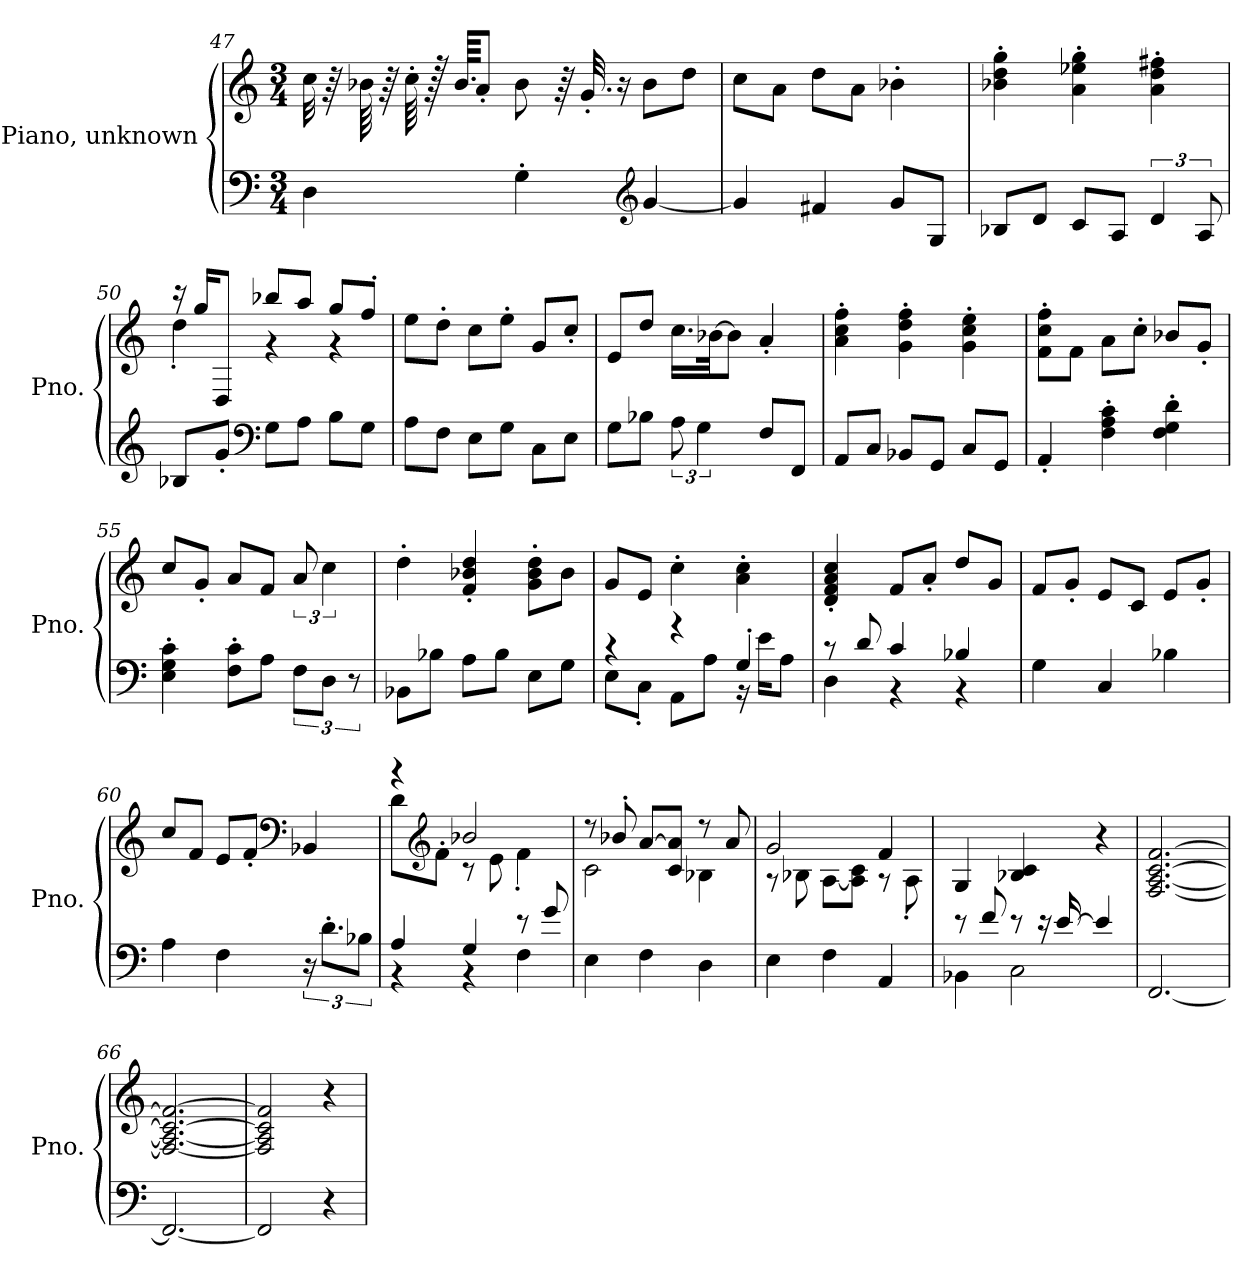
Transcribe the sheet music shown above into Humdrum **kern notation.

**kern	**kern
*part1	*part1
*staff2	*staff1
*I"Piano, unknown	*
*I'Pno.	*
*clefF4	*clefG2
*k[]	*k[]
*M3/4	*M3/4
=47	=47
4D\	32cc\
.	64r
.	64b-X\
.	64r
.	64cc'\
.	128r
.	64.b-/KKKL
.	8a'/J
4G'\	8b-\
.	64r
.	32.g'/
.	16r
*clefG2	*
[4g/	8b-\L
.	8dd\J
=48	=48
4g/]	8cc\L
.	8a\J
4f#X/	8dd\L
.	8a\J
8g/L	4b-X'\
8G/J	.
!!LO:LB:g=z
=49	=49
8B-X/L	4b-X\' 4dd\' 4gg\'
8d/J	.
8c/L	4a\' 4ee-X\' 4gg\'
8A/J	.
6d/	4a\' 4dd\' 4ff#X\'
12A/	.
=50	=50
*	*^
8B-X/L	16r	4dd'\
.	16gg/KL	.
8g'/J	8D/J	.
*clefF4	*	*
8G\L	8bb-X/L	4r
8A\J	8aa/J	.
8B-\L	8gg/L	4r
8G\J	8ff'/J	.
*	*v	*v
=51	=51
8A\L	8ee\L
8F\J	8dd'\J
8E\L	8cc\L
8G\J	8ee'\J
8C\L	8g/L
8E\J	8cc'/J
=52	=52
8G\L	8e/L
8B-X\J	8dd/J
12A\	16.cc\LL
6G\	.
.	[32b-X\JK
.	8b-\J]
8F/L	4a'/
8FF/J	.
=53	=53
8AA/L	4a\' 4cc\' 4ff\'
8C/J	.
8BB-X/L	4g\' 4dd\' 4ff\'
8GG/J	.
8C/L	4g\' 4cc\' 4ee\'
8GG/J	.
!!LO:LB:g=z
=54	=54
4AA'/	8f\' 8cc\' 8ff\'L
.	8f\J
4F\' 4A\' 4c\'	8a\L
.	8cc'\J
4F\' 4G\' 4d\'	8b-X/L
.	8g'/J
=55	=55
4E\' 4G\' 4c\'	8cc/L
.	8g'/J
8F\' 8c\'L	8a/L
8A\J	8f/J
12F\L	12a/
12D\J	6cc\
12r	.
=56	=56
8BB-X\L	4dd'\
8B-X\J	.
8A\L	4f/' 4b-X/' 4dd/'
8B-\J	.
8E\L	8g\' 8b-\' 8dd\'L
8G\J	8b-\J
=57	=57
*^	*
4r	8E\L	8g/L
.	8C'\J	8e/J
4r	8AA\L	4cc'\
.	8A\J	.
4G'/	16r	4a\' 4cc\'
.	16e\KL	.
.	8A\J	.
=58	=58	=58
8r	4D\	4d/' 4f/' 4a/' 4cc/'
8d/	.	.
4c/	4r	8f/L
.	.	8a'/J
4B-X/	4r	8dd/L
.	.	8g/J
*v	*v	*
=59	=59
4G\	8f/L
.	8g'/J
4C/	8e/L
.	8c/J
4B-X\	8e/L
.	8g'/J
!!LO:PB:g=z
=60	=60
4A\	8cc/L
.	8f/J
4F\	8e/L
.	8f'/J
*	*clefF4
24r	4BB-X/
12.d'\L	.
12B-X\J	.
=61	=61
*^	*^
4A/	4r	4r	8d\L
*	*	*clefG2	*
.	.	.	8f'\J
4G/	4r	2b-X/	8r
.	.	.	8e\
8r	4F\	.	4f'\
8g/	.	.	.
*v	*v	*	*
=62	=62	=62
4E\	8r	2c\
.	8b-X'/	.
4F\	[8a/L	.
.	8c/ 8a/]J	.
4D\	8r	4B-X\
.	8a/	.
=63	=63	=63
4E\	2g/	8r
.	.	8B-X\
4F\	.	[8A\L
.	.	8A\] 8c\J
4AA/	4f/	8r
.	.	8A'\
*	*v	*v
!!LO:LB:g=z
=64	=64
*^	*
8r	4BB-X\	4G/
8f/	.	.
8r	2C\	4B-X/ 4c/
16r	.	.
[16e/	.	.
4e/]	.	4r
*v	*v	*
=65	=65
[2.FF/	[2.F/ [2.A/ [2.c/ [2.f/
=66	=66
2.FF/_	2.F/_ 2.A/_ 2.c/_ 2.f/_
=67	=67
2FF/]	2F/] 2A/] 2c/] 2f/]
4r	4r
=	=
*-	*-
